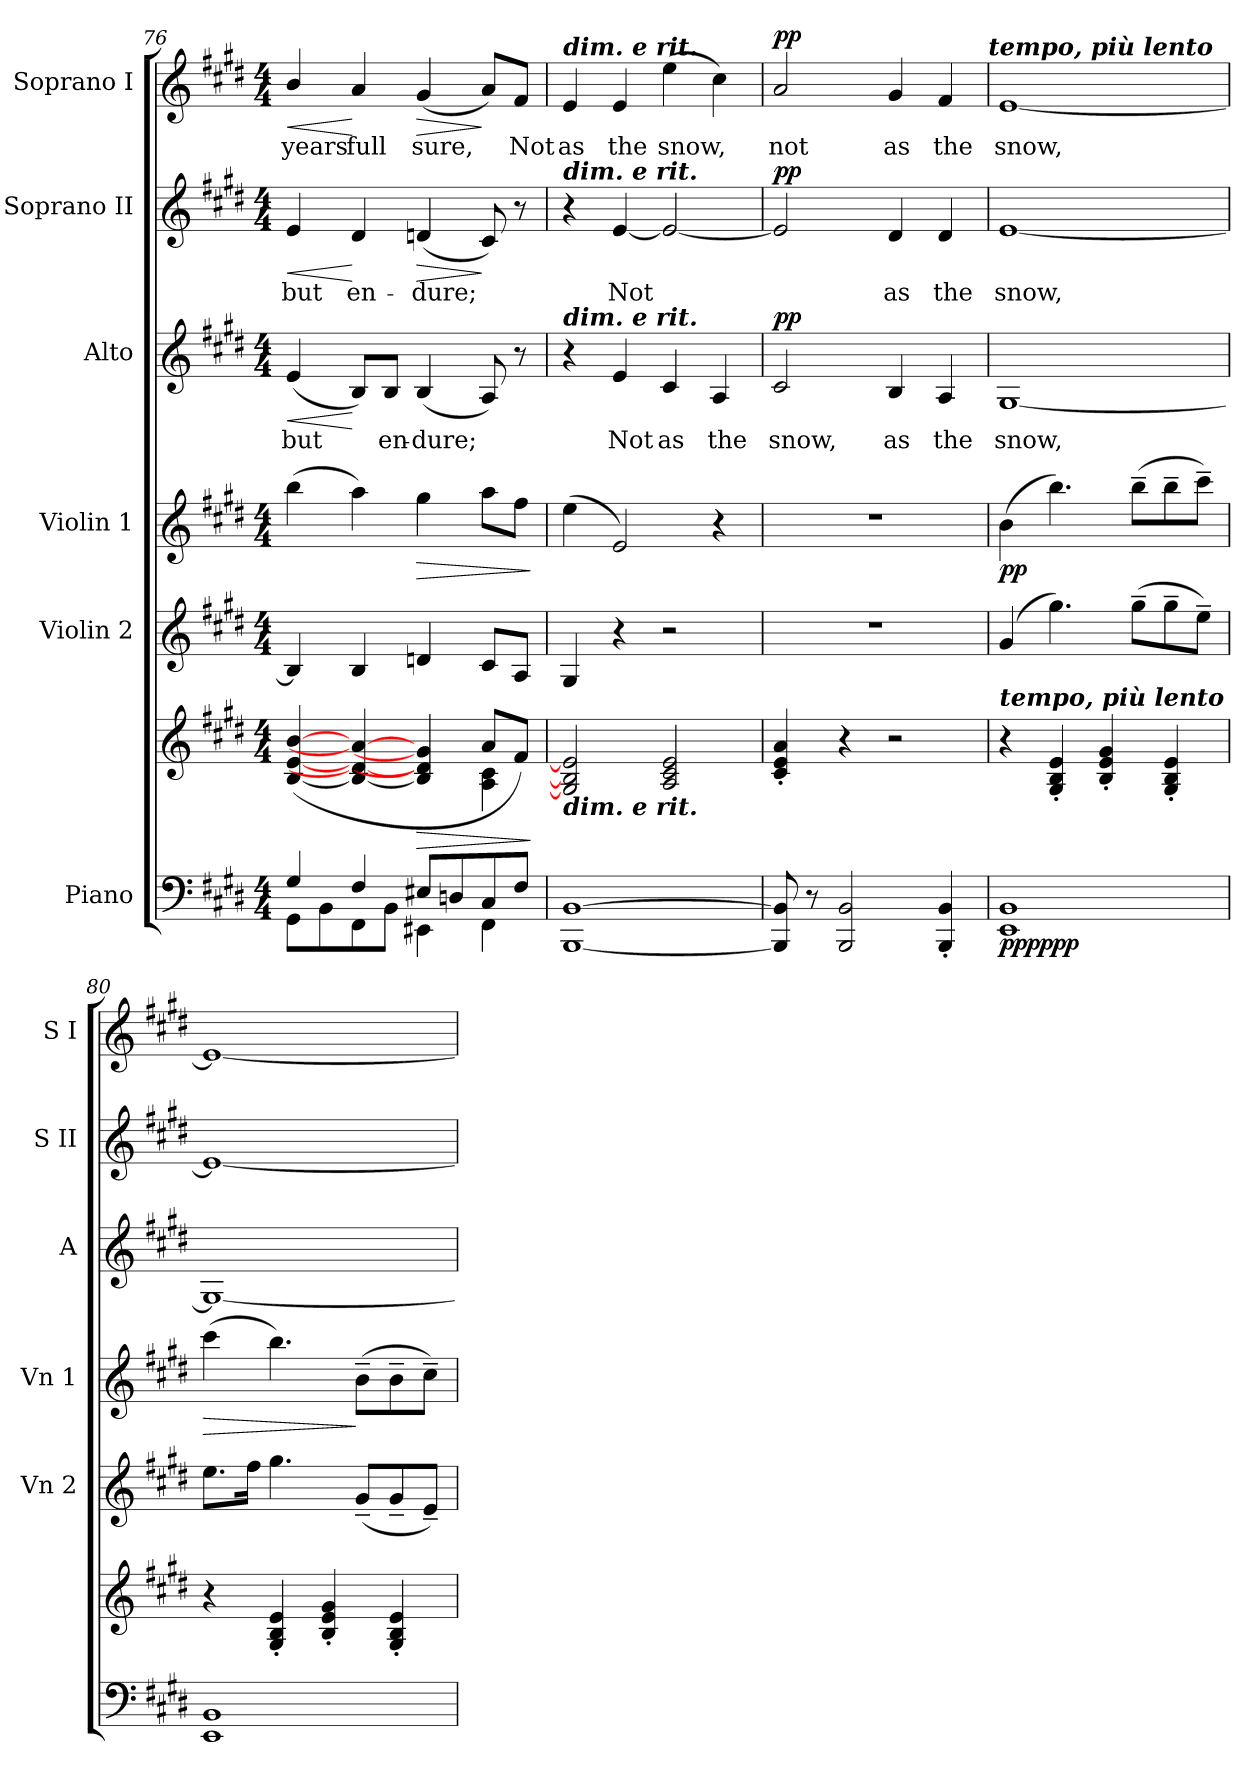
**kern	**kern	**dynam	**kern	**kern	**dynam	**kern	**text	**dynam	**kern	**text	**dynam	**kern	**text	**dynam
*part6	*part6	*part6	*part5	*part4	*part4	*part3	*part3	*part3	*part2	*part2	*part2	*part1	*part1	*part1
*staff7	*staff6	*staff6/7	*staff5	*staff4	*staff4	*staff3	*staff3	*staff3	*staff2	*staff2	*staff2	*staff1	*staff1	*staff1
*I"Piano	*	*	*I"Violin 2	*I"Violin 1	*	*I"Alto	*	*	*I"Soprano II	*	*	*I"Soprano I	*	*
*	*	*	*I'Vn 2	*I'Vn 1	*	*I'A	*	*	*I'S II	*	*	*I'S I	*	*
*clefF4	*clefG2	*	*clefG2	*clefG2	*	*clefG2	*	*	*clefG2	*	*	*clefG2	*	*
*k[f#c#g#d#]	*k[f#c#g#d#]	*	*k[f#c#g#d#]	*k[f#c#g#d#]	*	*k[f#c#g#d#]	*	*	*k[f#c#g#d#]	*	*	*k[f#c#g#d#]	*	*
*E:	*E:	*	*E:	*E:	*	*E:	*	*	*E:	*	*	*E:	*	*
*M4/4	*M4/4	*	*M4/4	*M4/4	*	*M4/4	*	*	*M4/4	*	*	*M4/4	*	*
=76	=76	=76	=76	=76	=76	=76	=76	=76	=76	=76	=76	=76	=76	=76
*^	*^	*	*	*	*	*	*	*	*	*	*	*	*	*
!	!	!	!	!	!	!	!	!	!LO:LY:b	!LO:HP:b	!	!LO:LY:b	!LO:HP:b	!	!LO:LY:b	!LO:HP:b
4G#/	8GG#\L	(<[4B [4e [4b	4ryy	.	4B]	(>4bb	.	(<4e	but	<	4e	but	<	4b/	years	<
.	8BB\	.	.	.	.	.	.	.	.	.	.	.	.	.	.	.
!	!	!	!	!	!	!	!	!	!	!	!	!LO:LY:b	!	!	!LO:LY:b	!
4F#/	8FF#\	4B_ 4d#_ 4a_	4ryy	.	4B	4aa)	.	8B/L)	.	[	4d#	en-	[	4a	full	[
!	!	!	!	!	!	!	!	!	!LO:LY:b	!	!	!	!	!	!	!
.	8BB\J	.	.	.	.	.	.	8B/J	en-	.	.	.	.	.	.	.
!	!	!	!	!LO:HP:b	!	!	!LO:HP:b	!	!LO:LY:b	!	!	!LO:LY:b	!LO:HP:b	!	!LO:LY:b	!LO:HP:b
8E#X/L	4EE#X\	4B] 4d] 4g#]	4ryy	>	4dn	4gg#	>	(<4B	-dure;	.	(<4dn	-dure;	>	(<4g#	sure,	>
8Dn/	.	.	.	.	.	.	.	.	.	.	.	.	.	.	.	.
8C#/	4FF#\	8aL	4A\ 4c#\	.	8c#L	8aaL	.	8A)	.	.	8c#)	.	]	8a/L)	.	]
!	!	!	!	!	!	!	!	!	!	!	!	!	!	!	!LO:LY:b	!
8F#/J	.	8f#J)	.	.	8AJ	8ff#J	.	8r	.	.	8r	.	.	8f#/J	Not	.
*v	*v	*	*	*	*	*	*	*	*	*	*	*	*	*	*	*
*	*v	*v	*	*	*	*	*	*	*	*	*	*	*	*	*
.	.	]	.	.	]	.	.	.	.	.	.	.	.	.
!!LO:LB:g=z
=77	=77	=77	=77	=77	=77	=77	=77	=77	=77	=77	=77	=77	=77	=77
!	!	!	!	!	!	!	!	!	!	!	!	!LO:TX:a:Bi:t=dim. e rit.	!	!
!	!	!	!	!	!	!	!	!	!LO:TX:a:Bi:t=dim. e rit.	!	!	!	!	!
!	!	!	!	!	!	!LO:TX:a:Bi:t=dim. e rit.	!	!	!	!	!	!	!	!
!	!LO:TX:b:Bi:t=dim. e rit.	!	!	!	!	!	!	!	!	!	!	!	!	!
!	!	!	!	!	!	!	!	!	!	!	!	!	!LO:LY:b	!
[1BBB [1BB	2G#] 2B] 2e]	.	4G#	(<4ee	.	4r	.	.	4r	.	.	4e	as	.
!	!	!	!	!	!	!	!LO:LY:b	!	!	!LO:LY:b	!	!	!LO:LY:b	!
.	.	.	4r	2e)	.	4e	Not	.	[4e	Not	.	4e	the	.
!	!	!	!	!	!	!	!LO:LY:b	!	!	!	!	!	!LO:LY:b	!
.	2A 2c# 2e	.	2r	.	.	4c#	as	.	2e_	.	.	(>4ee	snow,	.
!	!	!	!	!	!	!	!LO:LY:b	!	!	!	!	!	!	!
.	.	.	.	4r	.	4A	the	.	.	.	.	4cc#)	.	.
=78	=78	=78	=78	=78	=78	=78	=78	=78	=78	=78	=78	=78	=78	=78
!	!	!	!	!	!	!	!LO:LY:b	!LO:DY:b	!	!	!LO:DY:b	!	!LO:LY:b	!LO:DY:b
8BBB] 8BB]	4c#' 4e' 4a'	.	1r	1r	.	2c#	snow,	pp	2e]	.	pp	2a	not	pp
8r	.	.	.	.	.	.	.	.	.	.	.	.	.	.
2BBB 2BB	4r	.	.	.	.	.	.	.	.	.	.	.	.	.
!	!	!	!	!	!	!	!LO:LY:b	!	!	!LO:LY:b	!	!	!LO:LY:b	!
.	2r	.	.	.	.	4B	as	.	4d#	as	.	4g#	as	.
!	!	!	!	!	!	!	!LO:LY:b	!	!	!LO:LY:b	!	!	!LO:LY:b	!
4BBB' 4BB'	.	.	.	.	.	4A	the	.	4d#	the	.	4f#	the	.
!	!	!	!	!	!	!	!	!	!	!	!	!LO:TX:a:Bi:t=tempo, più lento	!	!
=79	=79	=79	=79	=79	=79	=79	=79	=79	=79	=79	=79	=79	=79	=79
!	!LO:TX:a:Bi:t=tempo, più lento	!	!	!	!	!	!	!	!	!	!	!	!	!
!	!	!LO:DY:b=2	!	!	!	!	!LO:LY:b	!	!	!LO:LY:b	!	!	!LO:LY:b	!
!	!	!LO:DY:n=1:b=2	!	!	!	!	!	!	!	!	!	!	!	!
!	!	!LO:DY:n=2:b	!	!	!LO:DY:b	!	!	!	!	!	!	!	!	!
1EE 1BB	4r	pp pp pp	(4g#	(4b	pp	[1G#	snow,	.	[1e	snow,	.	[1e	snow,	.
.	4G#' 4B' 4e'	.	4.gg#)	4.bb)	.	.	.	.	.	.	.	.	.	.
.	4B' 4e' 4g#'	.	.	.	.	.	.	.	.	.	.	.	.	.
.	.	.	(>8gg#~L	(>8bb~L	.	.	.	.	.	.	.	.	.	.
.	4G#' 4B' 4e'	.	8gg#~	8bb~	.	.	.	.	.	.	.	.	.	.
.	.	.	8ee~J)	8ccc#~J)	.	.	.	.	.	.	.	.	.	.
=80	=80	=80	=80	=80	=80	=80	=80	=80	=80	=80	=80	=80	=80	=80
!	!	!	!	!	!LO:HP:b	!	!	!	!	!	!	!	!	!
1EE 1BB	4r	.	8.eeL	(>4ccc#	>	1G#_	.	.	1e_	.	.	1e_	.	.
.	.	.	16ff#J	.	.	.	.	.	.	.	.	.	.	.
.	4G#' 4B' 4e'	.	4.gg#	4.bb)	.	.	.	.	.	.	.	.	.	.
.	4B' 4e' 4g#'	.	.	.	.	.	.	.	.	.	.	.	.	.
.	.	.	(<8g#~L	(>8b~L	]	.	.	.	.	.	.	.	.	.
.	4G#' 4B' 4e'	.	8g#~	8b~	.	.	.	.	.	.	.	.	.	.
.	.	.	8e~J)	8cc#~J)	.	.	.	.	.	.	.	.	.	.
=	=	=	=	=	=	=	=	=	=	=	=	=	=	=
*-	*-	*-	*-	*-	*-	*-	*-	*-	*-	*-	*-	*-	*-	*-
